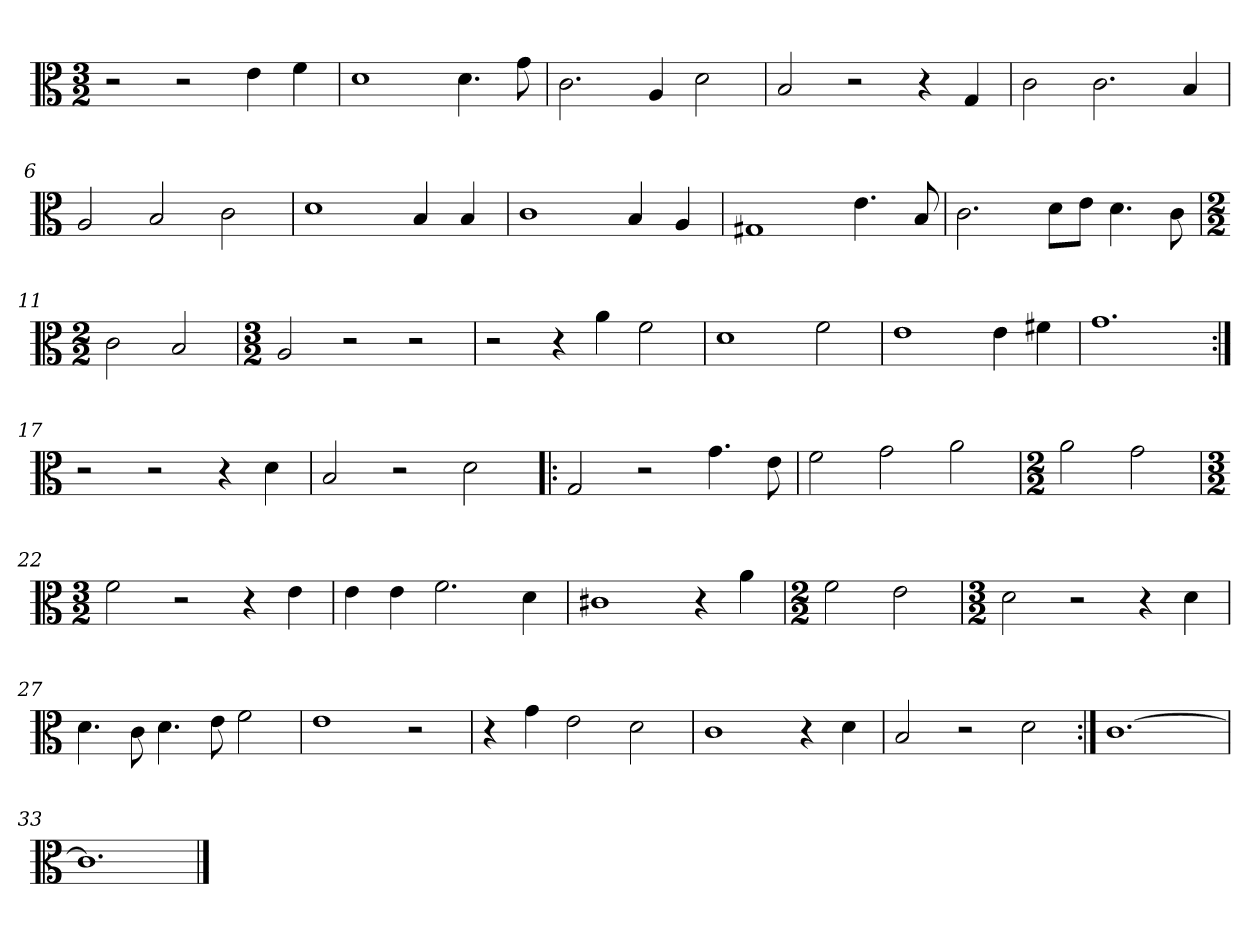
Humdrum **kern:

**kern
*part1
*staff1
*clefC3
*k[]
*M3/2
=1
2r
2r
4e\
4f\
=2
1d
4.d\
8g\
=3
2.c\
4A/
2d\
=4
2B/
2r
4r
4G/
=5
2c\
2.c\
4B/
!!LO:LB:g=z
=6
2A/
2B/
2c\
=7
1d
4B/
4B/
=8
1c
4B/
4A/
=9
1G#X
4.e\
8B/
=10
2.c\
8d\L
8e\J
4.d\
8c\
!!LO:LB:g=z
=11
*M2/2
2c\
2B/
=12
*M3/2
2A/
2r
2r
=13
2r
4r
4a\
2f\
=14
1d
2f\
=15
1e
4e\
4f#X\
!!LO:LB:g=z
=16
1.g
=17:|!
2r
2r
4r
4d\
=18
2B/
2r
2d\
=19!|:
2G/
2r
4.g\
8e\
!!LO:LB:g=z
=20
2f\
2g\
2a\
=21
*M2/2
2a\
2g\
=22
*M3/2
2f\
2r
4r
4e\
=23
4e\
4e\
2.f\
4d\
=24
1c#X
4r
4a\
!!LO:LB:g=z
=25
*M2/2
2f\
2e\
=26
*M3/2
2d\
2r
4r
4d\
=27
4.d\
8c\
4.d\
8e\
2f\
=28
1e
2r
!!LO:LB:g=z
=29
4r
4g\
2e\
2d\
=30
1c
4r
4d\
=31
2B/
2r
2d\
=32:|!
[1.c
=33
1.c]
==
*-
